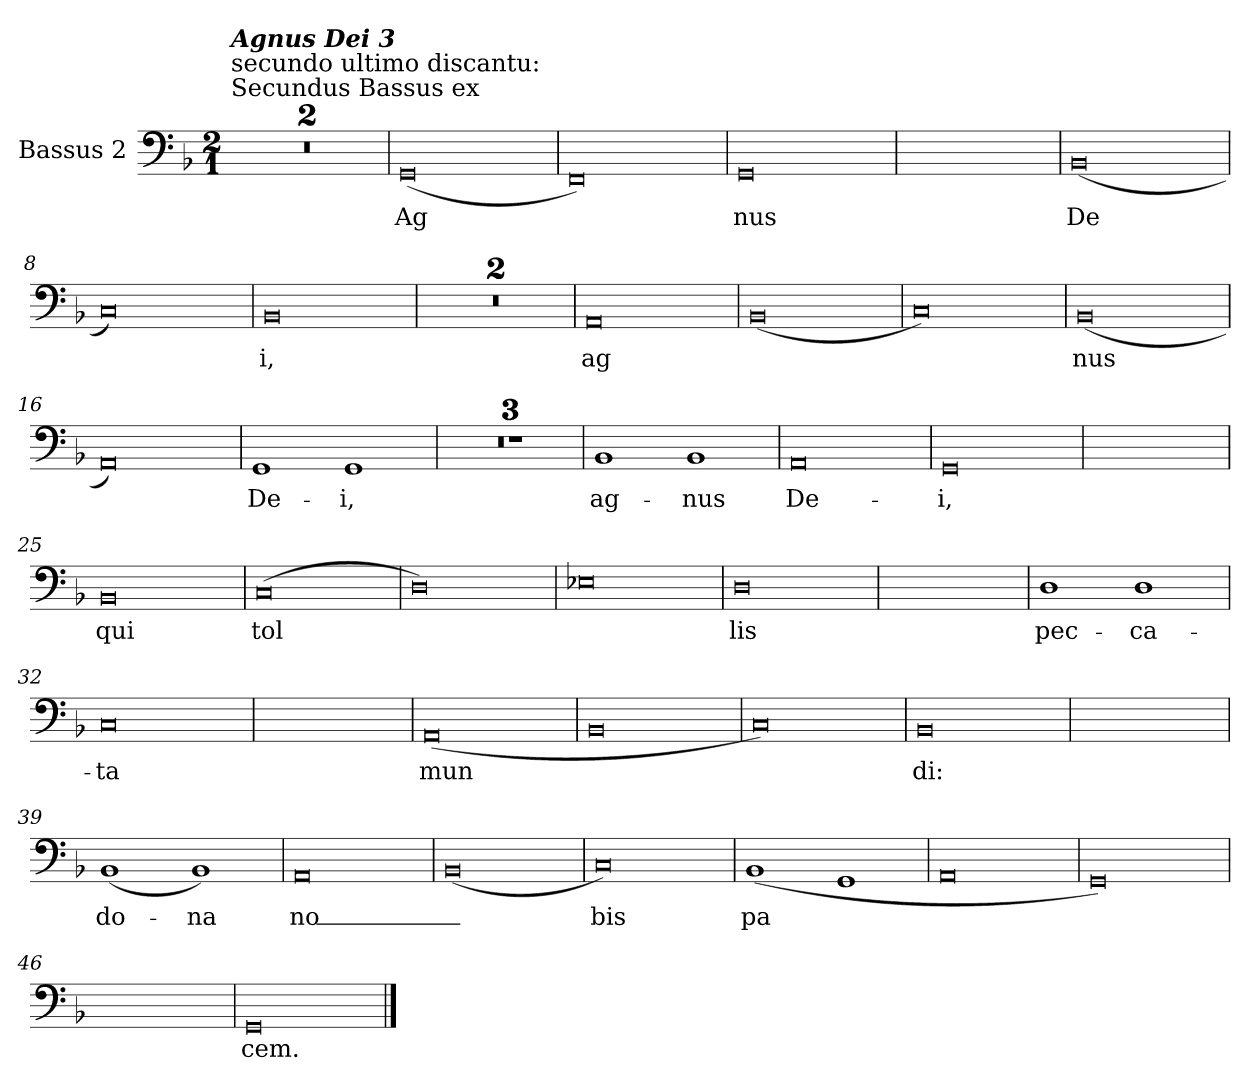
**kern	**text
*part1	*part1
*staff1	*staff1
*I"Bassus 2	*
*I'B 2	*
*clefF4	*
*k[b-]	*
*M2/1	*
=1	=1
!LO:TX:a:t=Secundus Bassus ex	!
!LO:TX:a:t=secundo ultimo discantu&colon;	!
!LO:TX:a:Bi:t=Agnus Dei 3	!
0ryy	.
=2	=2
0ryy	.
=3	=3
!	!LO:LY:b
(0GG	Ag
=4	=4
0FF)	.
=5	=5
!	!LO:LY:b
0GG	nus
!!LO:LB:g=z
=6	=6
0ryy	.
=7	=7
!	!LO:LY:b
(0BB-	De
=8	=8
0C)	.
=9	=9
!	!LO:LY:b
0BB-	i,
=10	=10
0ryy	.
=11	=11
0ryy	.
!!LO:LB:g=z
=12	=12
!	!LO:LY:b
0AA	ag
=13	=13
(0BB-	.
=14	=14
0C)	.
=15	=15
!	!LO:LY:b
(0BB-	nus
=16	=16
0AA)	.
!!LO:LB:g=z
=17	=17
!	!LO:LY:b
1GG	De-
!	!LO:LY:b
1GG	i,
=18	=18
0r	.
=19	=19
0r	.
=20	=20
0r	.
=21	=21
!	!LO:LY:b
1BB-	ag-
!	!LO:LY:b
1BB-	nus
=22	=22
!	!LO:LY:b
0AA	De-
=23	=23
!	!LO:LY:b
0GG	i,
!!LO:LB:g=z
=24	=24
0ryy	.
!!LO:LB:g=z
=25	=25
!	!LO:LY:b
0BB-	qui
=26	=26
!	!LO:LY:b
(0C	tol
=27	=27
0D)	.
=28	=28
0E-X	.
=29	=29
!	!LO:LY:b
0D	lis
=30	=30
0ryy	.
=31	=31
!	!LO:LY:b
1D	pec-
!	!LO:LY:b
1D	ca-
=32	=32
!	!LO:LY:b
0C	ta
!!LO:LB:g=z
=33	=33
0ryy	.
!!LO:LB:g=z
=34	=34
!	!LO:LY:b
(0AA	mun
=35	=35
0BB-	.
=36	=36
0C)	.
=37	=37
!	!LO:LY:b
0BB-	di:
=38	=38
0ryy	.
=39	=39
!	!LO:LY:b
(1BB-	do-
!	!LO:LY:b
1BB-)	na
=40	=40
!	!LO:LY:b
0AA	no_-
!!LO:LB:g=z
=41	=41
!	!LO:LY:b
(0BB-	_-
=42	=42
!	!LO:LY:b
0C)	bis
=43	=43
!	!LO:LY:b
(1BB-	pa
1GG	.
=44	=44
0AA	.
=45	=45
0GG)	.
=46	=46
0ryy	.
=47	=47
!	!LO:LY:b
0GG>	cem.
==	==
*-	*-
